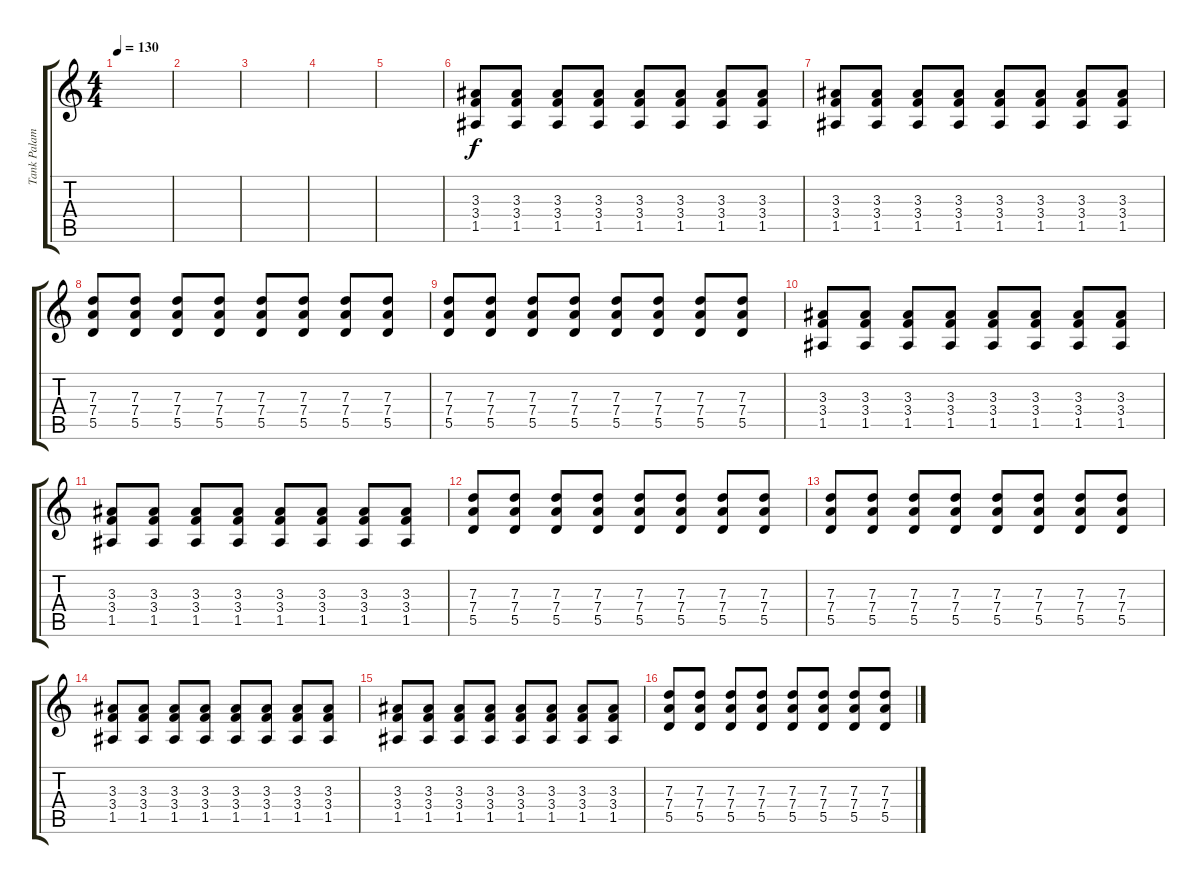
\track ("Tank Palamara II" "Tank Palam") {instrument distortionguitar}
\staff {score tabs}
\tuning (E4 B3 G3 D3 A2 E2) {hide}
\ts (4 4)
\tempo 130
\clef g2
\ks c
|
|
|
|
|
(3.3 3.4 1.5).8 (3.3 3.4 1.5).8 (3.3 3.4 1.5).8 (3.3 3.4 1.5).8 (3.3 3.4 1.5).8 (3.3 3.4 1.5).8 (3.3 3.4 1.5).8 (3.3 3.4 1.5).8 |
(3.3 3.4 1.5).8 (3.3 3.4 1.5).8 (3.3 3.4 1.5).8 (3.3 3.4 1.5).8 (3.3 3.4 1.5).8 (3.3 3.4 1.5).8 (3.3 3.4 1.5).8 (3.3 3.4 1.5).8 |
(7.3 7.4 5.5).8 (7.3 7.4 5.5).8 (7.3 7.4 5.5).8 (7.3 7.4 5.5).8 (7.3 7.4 5.5).8 (7.3 7.4 5.5).8 (7.3 7.4 5.5).8 (7.3 7.4 5.5).8 |
(7.3 7.4 5.5).8 (7.3 7.4 5.5).8 (7.3 7.4 5.5).8 (7.3 7.4 5.5).8 (7.3 7.4 5.5).8 (7.3 7.4 5.5).8 (7.3 7.4 5.5).8 (7.3 7.4 5.5).8 |
(3.3 3.4 1.5).8 (3.3 3.4 1.5).8 (3.3 3.4 1.5).8 (3.3 3.4 1.5).8 (3.3 3.4 1.5).8 (3.3 3.4 1.5).8 (3.3 3.4 1.5).8 (3.3 3.4 1.5).8 |
(3.3 3.4 1.5).8 (3.3 3.4 1.5).8 (3.3 3.4 1.5).8 (3.3 3.4 1.5).8 (3.3 3.4 1.5).8 (3.3 3.4 1.5).8 (3.3 3.4 1.5).8 (3.3 3.4 1.5).8 |
(7.3 7.4 5.5).8 (7.3 7.4 5.5).8 (7.3 7.4 5.5).8 (7.3 7.4 5.5).8 (7.3 7.4 5.5).8 (7.3 7.4 5.5).8 (7.3 7.4 5.5).8 (7.3 7.4 5.5).8 |
(7.3 7.4 5.5).8 (7.3 7.4 5.5).8 (7.3 7.4 5.5).8 (7.3 7.4 5.5).8 (7.3 7.4 5.5).8 (7.3 7.4 5.5).8 (7.3 7.4 5.5).8 (7.3 7.4 5.5).8 |
(3.3 3.4 1.5).8 (3.3 3.4 1.5).8 (3.3 3.4 1.5).8 (3.3 3.4 1.5).8 (3.3 3.4 1.5).8 (3.3 3.4 1.5).8 (3.3 3.4 1.5).8 (3.3 3.4 1.5).8 |
(3.3 3.4 1.5).8 (3.3 3.4 1.5).8 (3.3 3.4 1.5).8 (3.3 3.4 1.5).8 (3.3 3.4 1.5).8 (3.3 3.4 1.5).8 (3.3 3.4 1.5).8 (3.3 3.4 1.5).8 |
(7.3 7.4 5.5).8 (7.3 7.4 5.5).8 (7.3 7.4 5.5).8 (7.3 7.4 5.5).8 (7.3 7.4 5.5).8 (7.3 7.4 5.5).8 (7.3 7.4 5.5).8 (7.3 7.4 5.5).8
